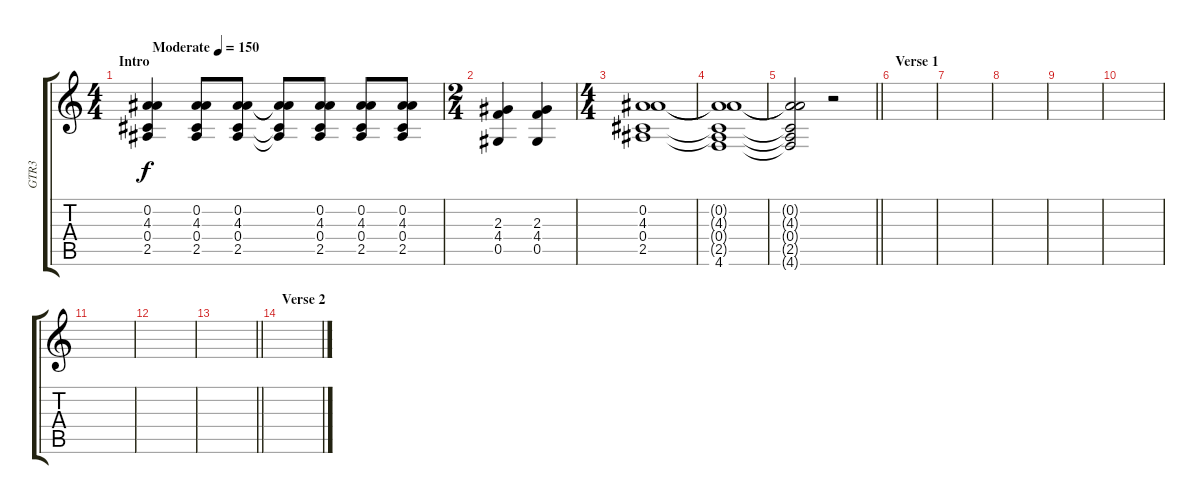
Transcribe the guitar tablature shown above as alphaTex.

\track ("GTR3" "GTR3") {instrument acousticguitarsteel}
\staff {score tabs}
\tuning (Eb4 Bb3 Gb3 Db3 Ab2 Db2) {hide}
\ts (4 4)
\section ("" "Intro")
\tempo (150 "Moderate")
\clef g2
\ks c
(0.2 4.3 0.4 2.5).4{dy f instrument acousticguitarsteel} (0.2 4.3 0.4 2.5).8 (0.2 4.3 0.4 2.5).8 (0.2{t} 4.3{t} 0.4{t} 2.5{t}).8 (0.2 4.3 0.4 2.5).8 (0.2 4.3 0.4 2.5).8 (0.2 4.3 0.4 2.5).8 |
\ts (2 4)
(2.3 4.4 0.5).4 (2.3 4.4 0.5).4 |
\ts (4 4)
(0.2 4.3 0.4 2.5).1 |
(0.2{t} 4.3{t} 0.4{t} 2.5{t} 4.6).1 |
\barLineRight lightlight
(0.2{t} 4.3{t} 0.4{t} 2.5{t} 4.6{t}).2 r.2 |
\section ("" "Verse 1")
|
|
|
|
|
|
|
\barLineRight lightlight
|
\section ("" "Verse 2")
